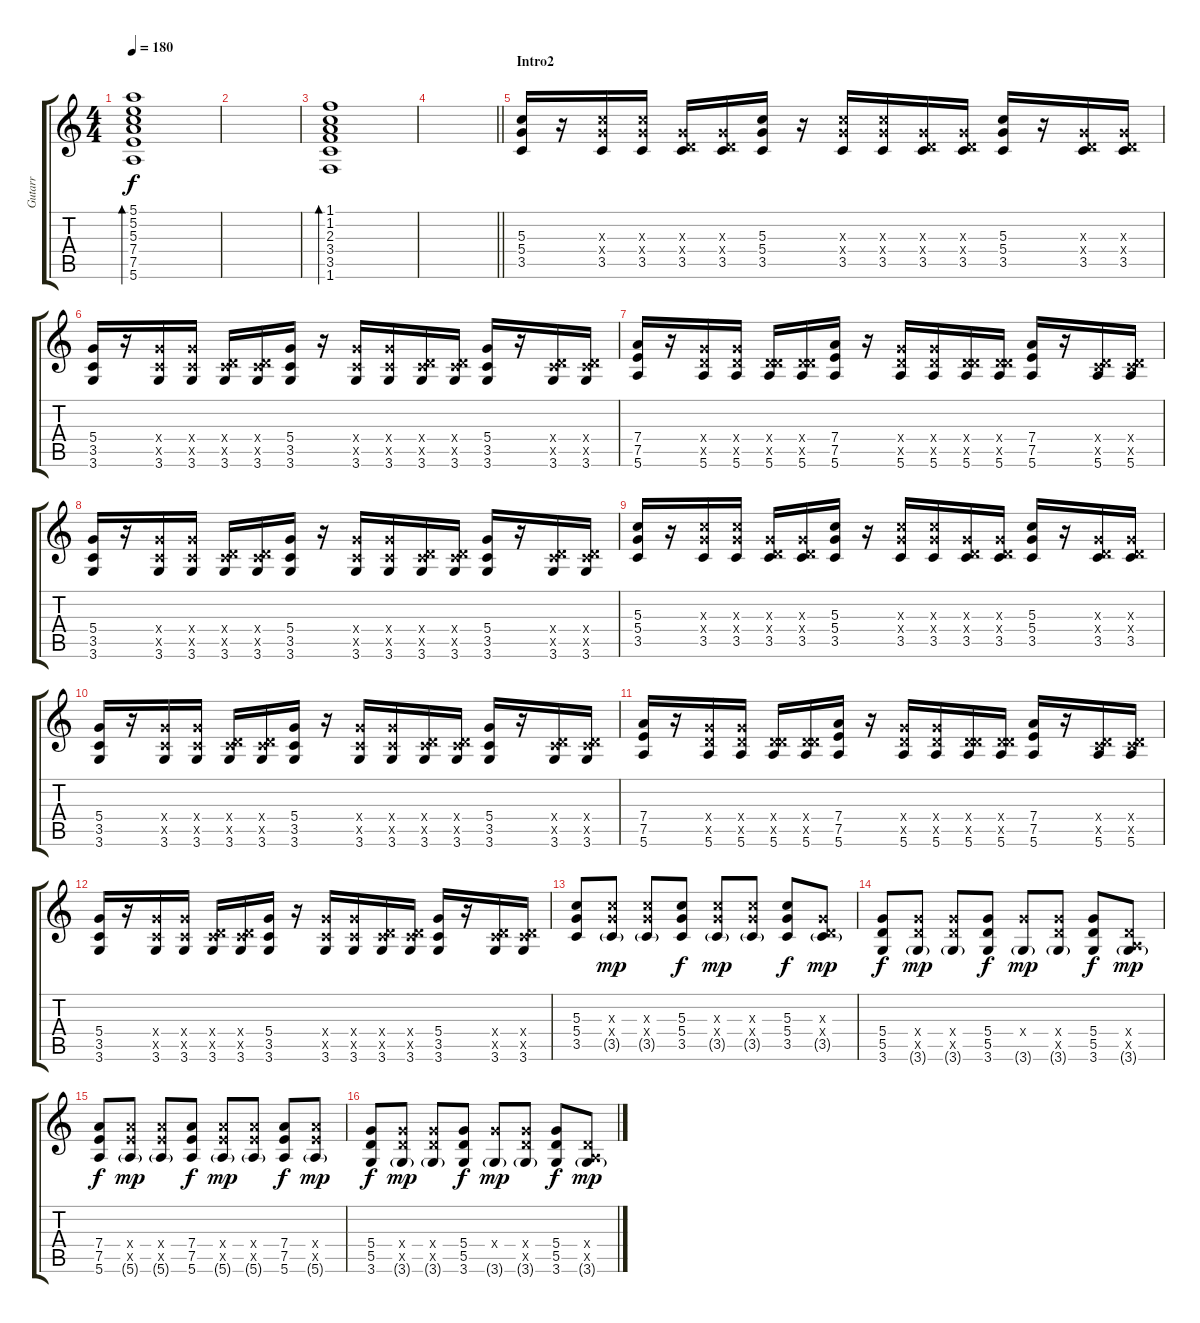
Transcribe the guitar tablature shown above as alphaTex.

\track ("Gutarr" "Gutarr") {instrument acousticguitarnylon}
\staff {score tabs}
\tuning (E4 B3 G3 D3 A2 E2) {hide}
\ts (4 4)
\tempo 180
\clef g2
\ks c
(5.1 5.2 5.3 7.4 7.5 5.6).1{bd 120 dy f} |
|
(1.1 1.2 2.3 3.4 3.5 1.6).1{bd 120} |
\barLineRight lightlight
|
\section ("" "Intro2")
(5.3 5.4 3.5).16{instrument overdrivenguitar} r.16 (5.3{x} 5.4{x} 3.5).16 (5.3{x} 5.4{x} 3.5).16 (0.3{x} 0.4{x} 3.5).16 (0.3{x} 0.4{x} 3.5).16 (5.3 5.4 3.5).16 r.16 (5.3{x} 5.4{x} 3.5).16 (5.3{x} 5.4{x} 3.5).16 (0.3{x} 0.4{x} 3.5).16 (0.3{x} 0.4{x} 3.5).16 (5.3 5.4 3.5).16 r.16 (0.3{x} 0.4{x} 3.5).16 (0.3{x} 0.4{x} 3.5).16 |
(5.4 3.5 3.6).16 r.16 (5.4{x} 3.5{x} 3.6).16 (5.4{x} 3.5{x} 3.6).16 (0.4{x} 3.5{x} 3.6).16 (0.4{x} 3.5{x} 3.6).16 (5.4 3.5 3.6).16 r.16 (5.4{x} 3.5{x} 3.6).16 (5.4{x} 3.5{x} 3.6).16 (0.4{x} 3.5{x} 3.6).16 (0.4{x} 3.5{x} 3.6).16 (5.4 3.5 3.6).16 r.16 (0.4{x} 3.5{x} 3.6).16 (0.4{x} 3.5{x} 3.6).16 |
(7.4 7.5 5.6).16 r.16 (5.4{x} 5.5{x} 5.6).16 (5.4{x} 5.5{x} 5.6).16 (0.4{x} 5.5{x} 5.6).16 (0.4{x} 5.5{x} 5.6).16 (7.4 7.5 5.6).16 r.16 (5.4{x} 5.5{x} 5.6).16 (5.4{x} 5.5{x} 5.6).16 (0.4{x} 5.5{x} 5.6).16 (0.4{x} 5.5{x} 5.6).16 (7.4 7.5 5.6).16 r.16 (0.4{x} 3.5{x} 5.6).16 (0.4{x} 3.5{x} 5.6).16 |
(5.4 3.5 3.6).16 r.16 (5.4{x} 3.5{x} 3.6).16 (5.4{x} 3.5{x} 3.6).16 (0.4{x} 3.5{x} 3.6).16 (0.4{x} 3.5{x} 3.6).16 (5.4 3.5 3.6).16 r.16 (5.4{x} 3.5{x} 3.6).16 (5.4{x} 3.5{x} 3.6).16 (0.4{x} 3.5{x} 3.6).16 (0.4{x} 3.5{x} 3.6).16 (5.4 3.5 3.6).16 r.16 (0.4{x} 3.5{x} 3.6).16 (0.4{x} 3.5{x} 3.6).16 |
(5.3 5.4 3.5).16 r.16 (5.3{x} 5.4{x} 3.5).16 (5.3{x} 5.4{x} 3.5).16 (0.3{x} 0.4{x} 3.5).16 (0.3{x} 0.4{x} 3.5).16 (5.3 5.4 3.5).16 r.16 (5.3{x} 5.4{x} 3.5).16 (5.3{x} 5.4{x} 3.5).16 (0.3{x} 0.4{x} 3.5).16 (0.3{x} 0.4{x} 3.5).16 (5.3 5.4 3.5).16 r.16 (0.3{x} 0.4{x} 3.5).16 (0.3{x} 0.4{x} 3.5).16 |
(5.4 3.5 3.6).16 r.16 (5.4{x} 3.5{x} 3.6).16 (5.4{x} 3.5{x} 3.6).16 (0.4{x} 3.5{x} 3.6).16 (0.4{x} 3.5{x} 3.6).16 (5.4 3.5 3.6).16 r.16 (5.4{x} 3.5{x} 3.6).16 (5.4{x} 3.5{x} 3.6).16 (0.4{x} 3.5{x} 3.6).16 (0.4{x} 3.5{x} 3.6).16 (5.4 3.5 3.6).16 r.16 (0.4{x} 3.5{x} 3.6).16 (0.4{x} 3.5{x} 3.6).16 |
(7.4 7.5 5.6).16 r.16 (5.4{x} 5.5{x} 5.6).16 (5.4{x} 5.5{x} 5.6).16 (0.4{x} 5.5{x} 5.6).16 (0.4{x} 5.5{x} 5.6).16 (7.4 7.5 5.6).16 r.16 (5.4{x} 5.5{x} 5.6).16 (5.4{x} 5.5{x} 5.6).16 (0.4{x} 5.5{x} 5.6).16 (0.4{x} 5.5{x} 5.6).16 (7.4 7.5 5.6).16 r.16 (0.4{x} 3.5{x} 5.6).16 (0.4{x} 3.5{x} 5.6).16 |
(5.4 3.5 3.6).16 r.16 (5.4{x} 3.5{x} 3.6).16 (5.4{x} 3.5{x} 3.6).16 (0.4{x} 3.5{x} 3.6).16 (0.4{x} 3.5{x} 3.6).16 (5.4 3.5 3.6).16 r.16 (5.4{x} 3.5{x} 3.6).16 (5.4{x} 3.5{x} 3.6).16 (0.4{x} 3.5{x} 3.6).16 (0.4{x} 3.5{x} 3.6).16 (5.4 3.5 3.6).16 r.16 (0.4{x} 3.5{x} 3.6).16 (0.4{x} 3.5{x} 3.6).16 |
(5.3 5.4 3.5).8{instrument overdrivenguitar} (5.3{x} 5.4{x} 3.5{g}).8{dy mp} (5.3{x} 5.4{x} 3.5{g}).8 (5.3 5.4 3.5).8{dy f} (5.3{x} 5.4{x} 3.5{g}).8{dy mp} (5.3{x} 5.4{x} 3.5{g}).8 (5.3 5.4 3.5).8{dy f} (0.3{x} 0.4{x} 3.5{g}).8{dy mp} |
(5.4 5.5 3.6).8{dy f} (5.4{x} 5.5{x} 3.6{g}).8{dy mp} (5.4{x} 5.5{x} 3.6{g}).8 (5.4 5.5 3.6).8{dy f} (5.4{x} 3.6{g}).8{dy mp} (5.4{x} 5.5{x} 3.6{g}).8 (5.4 5.5 3.6).8{dy f} (0.4{x} 0.5{x} 3.6{g}).8{dy mp} |
(7.4 7.5 5.6).8{dy f} (7.4{x} 7.5{x} 5.6{g}).8{dy mp} (7.4{x} 7.5{x} 5.6{g}).8 (7.4 7.5 5.6).8{dy f} (7.4{x} 7.5{x} 5.6{g}).8{dy mp} (7.4{x} 7.5{x} 5.6{g}).8 (7.4 7.5 5.6).8{dy f} (7.4{x} 7.5{x} 5.6{g}).8{dy mp} |
(5.4 5.5 3.6).8{dy f} (5.4{x} 5.5{x} 3.6{g}).8{dy mp} (5.4{x} 5.5{x} 3.6{g}).8 (5.4 5.5 3.6).8{dy f} (5.4{x} 3.6{g}).8{dy mp} (5.4{x} 5.5{x} 3.6{g}).8 (5.4 5.5 3.6).8{dy f} (0.4{x} 0.5{x} 3.6{g}).8{dy mp}
